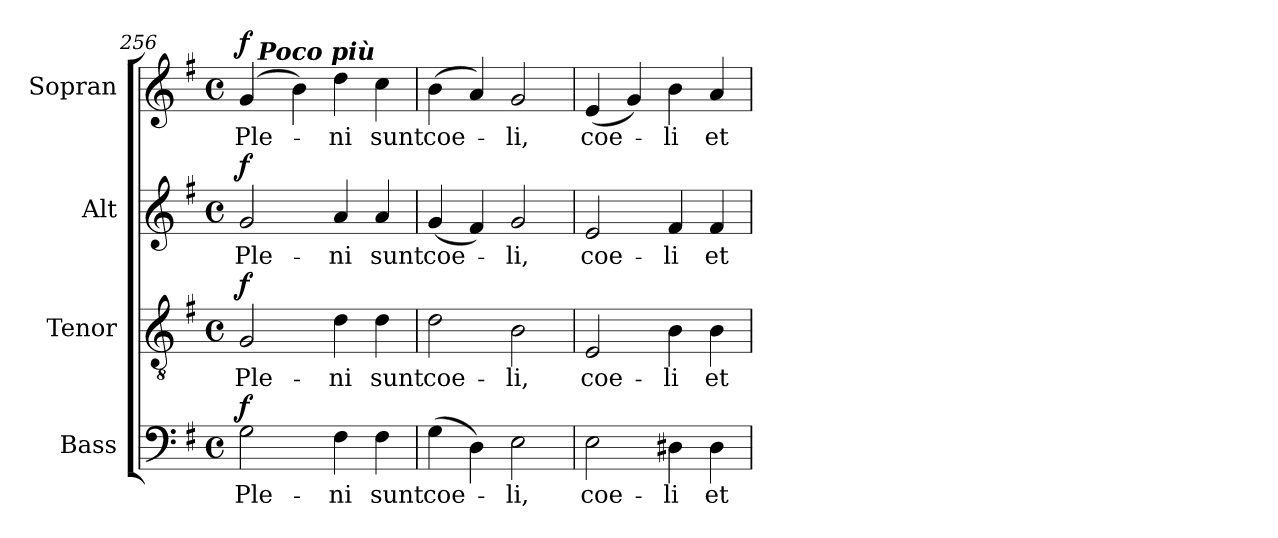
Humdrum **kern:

**kern	**text	**dynam	**kern	**text	**dynam	**kern	**text	**dynam	**kern	**text	**dynam
*part4	*part4	*part4	*part3	*part3	*part3	*part2	*part2	*part2	*part1	*part1	*part1
*staff4	*staff4	*staff4	*staff3	*staff3	*staff3	*staff2	*staff2	*staff2	*staff1	*staff1	*staff1
*I"Bass	*	*	*I"Tenor	*	*	*I"Alt	*	*	*I"Sopran	*	*
*I'B.	*	*	*I'T.	*	*	*I'A.	*	*	*I'S.	*	*
*clefF4	*	*	*clefGv2	*	*	*clefG2	*	*	*clefG2	*	*
*k[f#]	*	*	*k[f#]	*	*	*k[f#]	*	*	*k[f#]	*	*
*G:	*	*	*G:	*	*	*G:	*	*	*G:	*	*
*M4/4	*	*	*M4/4	*	*	*M4/4	*	*	*M4/4	*	*
*met(c)	*	*	*met(c)	*	*	*met(c)	*	*	*met(c)	*	*
=256	=256	=256	=256	=256	=256	=256	=256	=256	=256	=256	=256
!	!LO:LY:b	!LO:DY:a	!	!LO:LY:b	!LO:DY:a	!	!LO:LY:b	!LO:DY:a	!	!LO:LY:b	!LO:DY:a
*	*	*	*	*	*	*	*	*	*^	*	*
2G\	Ple-	f	2G/	Ple-	f	2g/	Ple-	f	(4g/	16ryy	Ple-	f
!	!	!	!	!	!	!	!	!	!	!LO:TX:a:Bi:t=Poco più	!	!
.	.	.	.	.	.	.	.	.	.	2...ryy	.	.
.	.	.	.	.	.	.	.	.	4b\)	.	.	.
!	!LO:LY:b	!	!	!LO:LY:b	!	!	!LO:LY:b	!	!	!	!LO:LY:b	!
4F#\	-ni	.	4d\	-ni	.	4a/	-ni	.	4dd\	.	-ni	.
!	!LO:LY:b	!	!	!LO:LY:b	!	!	!LO:LY:b	!	!	!	!LO:LY:b	!
4F#\	sunt	.	4d\	sunt	.	4a/	sunt	.	4cc\	.	sunt	.
!!LO:LB:g=z
=257	=257	=257	=257	=257	=257	=257	=257	=257	=257	=257	=257	=257
!	!LO:LY:b	!	!	!LO:LY:b	!	!	!LO:LY:b	!	!	!	!LO:LY:b	!
*	*	*	*	*	*	*	*	*	*v	*v	*	*
(>4G\	coe-	.	2d\	coe-	.	(<4g/	coe-	.	(>4b\	coe-	.
4D\)	.	.	.	.	.	4f#/)	.	.	4a/)	.	.
!	!LO:LY:b	!	!	!LO:LY:b	!	!	!LO:LY:b	!	!	!LO:LY:b	!
2E\	-li,	.	2B\	-li,	.	2g/	-li,	.	2g/	-li,	.
=258	=258	=258	=258	=258	=258	=258	=258	=258	=258	=258	=258
!	!LO:LY:b	!	!	!LO:LY:b	!	!	!LO:LY:b	!	!	!LO:LY:b	!
2E\	coe-	.	2E/	coe-	.	2e/	coe-	.	(<4e/	coe-	.
.	.	.	.	.	.	.	.	.	4g/)	.	.
!	!LO:LY:b	!	!	!LO:LY:b	!	!	!LO:LY:b	!	!	!LO:LY:b	!
4D#X\	-li	.	4B\	-li	.	4f#/	-li	.	4b\	-li	.
!	!LO:LY:b	!	!	!LO:LY:b	!	!	!LO:LY:b	!	!	!LO:LY:b	!
4D#\	et	.	4B\	et	.	4f#/	et	.	4a/	et	.
=	=	=	=	=	=	=	=	=	=	=	=
*-	*-	*-	*-	*-	*-	*-	*-	*-	*-	*-	*-
